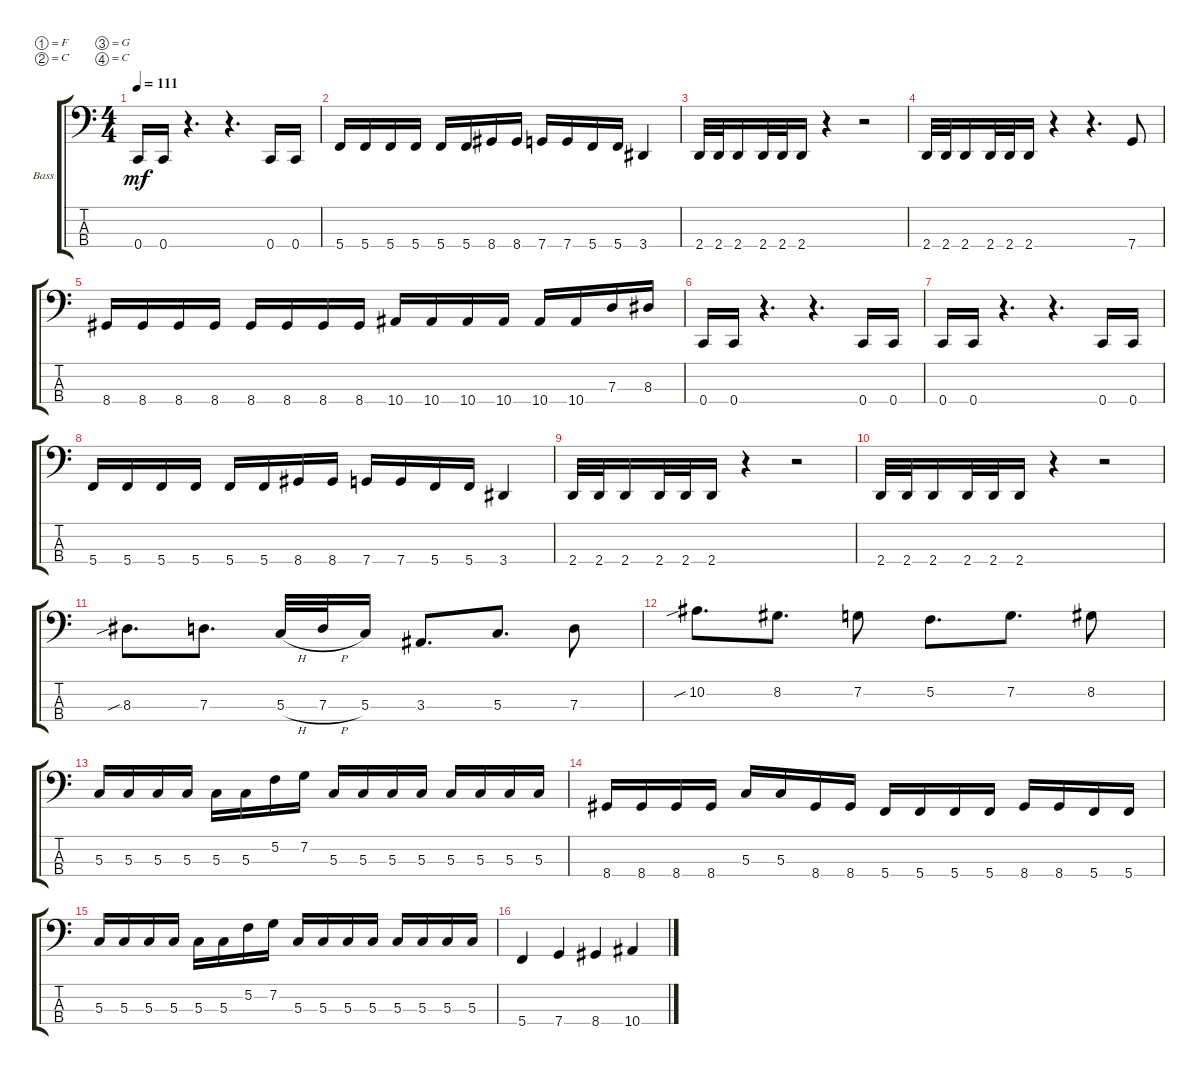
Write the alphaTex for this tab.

\defaultSystemsLayout 4
\bracketExtendMode groupsimilarinstruments
\firstSystemTrackNameOrientation horizontal
\otherSystemsTrackNameOrientation horizontal
\track ("Bass" "Bass") {instrument electricbassfinger}
\staff {score tabs}
\tuning (F2 C2 G1 C1)
\ts (4 4)
\tempo 111
\clef f4
\ks c
0.4.16{dy mf} 0.4.16 r.4{d} r.4{d} 0.4.16 0.4.16 |
5.4.16 5.4.16 5.4.16 5.4.16 5.4.16 5.4.16 8.4.16 8.4.16 7.4.16 7.4.16 5.4.16 5.4.16 3.4.4 |
2.4.32 2.4.32 2.4.16 2.4.32 2.4.32 2.4.16 r.4 r.2 |
2.4.32 2.4.32 2.4.16 2.4.32 2.4.32 2.4.16 r.4 r.4{d} 7.4.8 |
8.4.16 8.4.16 8.4.16 8.4.16 8.4.16 8.4.16 8.4.16 8.4.16 10.4.16 10.4.16 10.4.16 10.4.16 10.4.16 10.4.16 7.3.16 8.3.16 |
0.4.16 0.4.16 r.4{d} r.4{d} 0.4.16 0.4.16 |
0.4.16 0.4.16 r.4{d} r.4{d} 0.4.16 0.4.16 |
5.4.16 5.4.16 5.4.16 5.4.16 5.4.16 5.4.16 8.4.16 8.4.16 7.4.16 7.4.16 5.4.16 5.4.16 3.4.4 |
2.4.32 2.4.32 2.4.16 2.4.32 2.4.32 2.4.16 r.4 r.2 |
2.4.32 2.4.32 2.4.16 2.4.32 2.4.32 2.4.16 r.4 r.2 |
8.3{sib}.8{d} 7.3.8{d} 5.3{h}.32 7.3{h}.32 5.3.16 3.3.8{d} 5.3.8{d} 7.3.8 |
10.2{sib}.8{d} 8.2.8{d} 7.2.8 5.2.8{d} 7.2.8{d} 8.2.8 |
5.3.16 5.3.16 5.3.16 5.3.16 5.3.16 5.3.16 5.2.16 7.2.16 5.3.16 5.3.16 5.3.16 5.3.16 5.3.16 5.3.16 5.3.16 5.3.16 |
8.4.16 8.4.16 8.4.16 8.4.16 5.3.16 5.3.16 8.4.16 8.4.16 5.4.16 5.4.16 5.4.16 5.4.16 8.4.16 8.4.16 5.4.16 5.4.16 |
5.3.16 5.3.16 5.3.16 5.3.16 5.3.16 5.3.16 5.2.16 7.2.16 5.3.16 5.3.16 5.3.16 5.3.16 5.3.16 5.3.16 5.3.16 5.3.16 |
5.4.4 7.4.4 8.4.4 10.4.4
